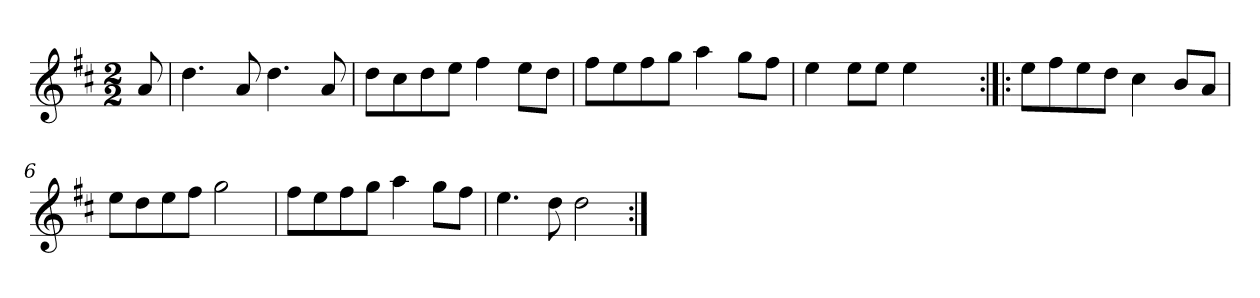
**kern
*part1
*staff1
*clefG2
*k[f#c#]
*D:
*M2/2
*MM120
=
8a
=1
4.dd
8a
4.dd
8a
=2
8dd\L
8cc#\
8dd\
8ee\J
4ff#
8ee\L
8dd\J
=3
8ff#\L
8ee\
8ff#\
8gg\J
4aa
8gg\L
8ff#\J
=4
4ee
8ee\L
8ee\J
4ee
4ryy
=5:|!|:
8ee\L
8ff#\
8ee\
8dd\J
4cc#
8b/L
8a/J
=6
8ee\L
8dd\
8ee\
8ff#\J
2gg
=7
8ff#\L
8ee\
8ff#\
8gg\J
4aa
8gg\L
8ff#\J
=8
4.ee
8dd
2dd
=:|!
*-
